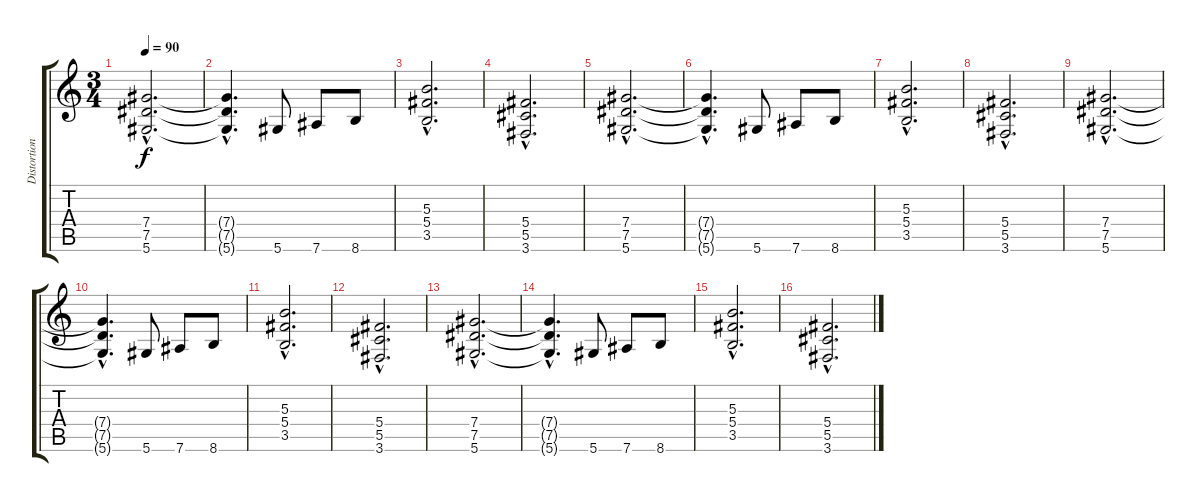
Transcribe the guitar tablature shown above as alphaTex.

\track ("Distortion Rythmic Guitar" "Distortion") {instrument distortionguitar}
\staff {score tabs}
\tuning (Eb4 Bb3 Gb3 Db3 Ab2 Eb2) {hide}
\ts (3 4)
\tempo 90
\clef g2
\ks c
(7.4{hac} 7.5{hac} 5.6{hac}).2{d dy f} |
(7.4{hac t} 7.5{hac t} 5.6{hac t}).4{d} 5.6.8 7.6.8 8.6.8 |
(5.3{hac} 5.4{hac} 3.5{hac}).2{d} |
(5.4{hac} 5.5{hac} 3.6{hac}).2{d} |
(7.4{hac} 7.5{hac} 5.6{hac}).2{d} |
(7.4{hac t} 7.5{hac t} 5.6{hac t}).4{d volume 9} 5.6.8{volume 8} 7.6.8 8.6.8 |
(5.3{hac} 5.4{hac} 3.5{hac}).2{d volume 6} |
(5.4{hac} 5.5{hac} 3.6{hac}).2{d volume 5} |
(7.4{hac} 7.5{hac} 5.6{hac}).2{d volume 4} |
(7.4{hac t} 7.5{hac t} 5.6{hac t}).4{d} 5.6.8{volume 3} 7.6.8 8.6.8 |
(5.3{hac} 5.4{hac} 3.5{hac}).2{d volume 2} |
(5.4{hac} 5.5{hac} 3.6{hac}).2{d volume 0} |
(7.4{hac} 7.5{hac} 5.6{hac}).2{d} |
(7.4{hac t} 7.5{hac t} 5.6{hac t}).4{d} 5.6.8 7.6.8 8.6.8 |
(5.3{hac} 5.4{hac} 3.5{hac}).2{d} |
(5.4{hac} 5.5{hac} 3.6{hac}).2{d}
